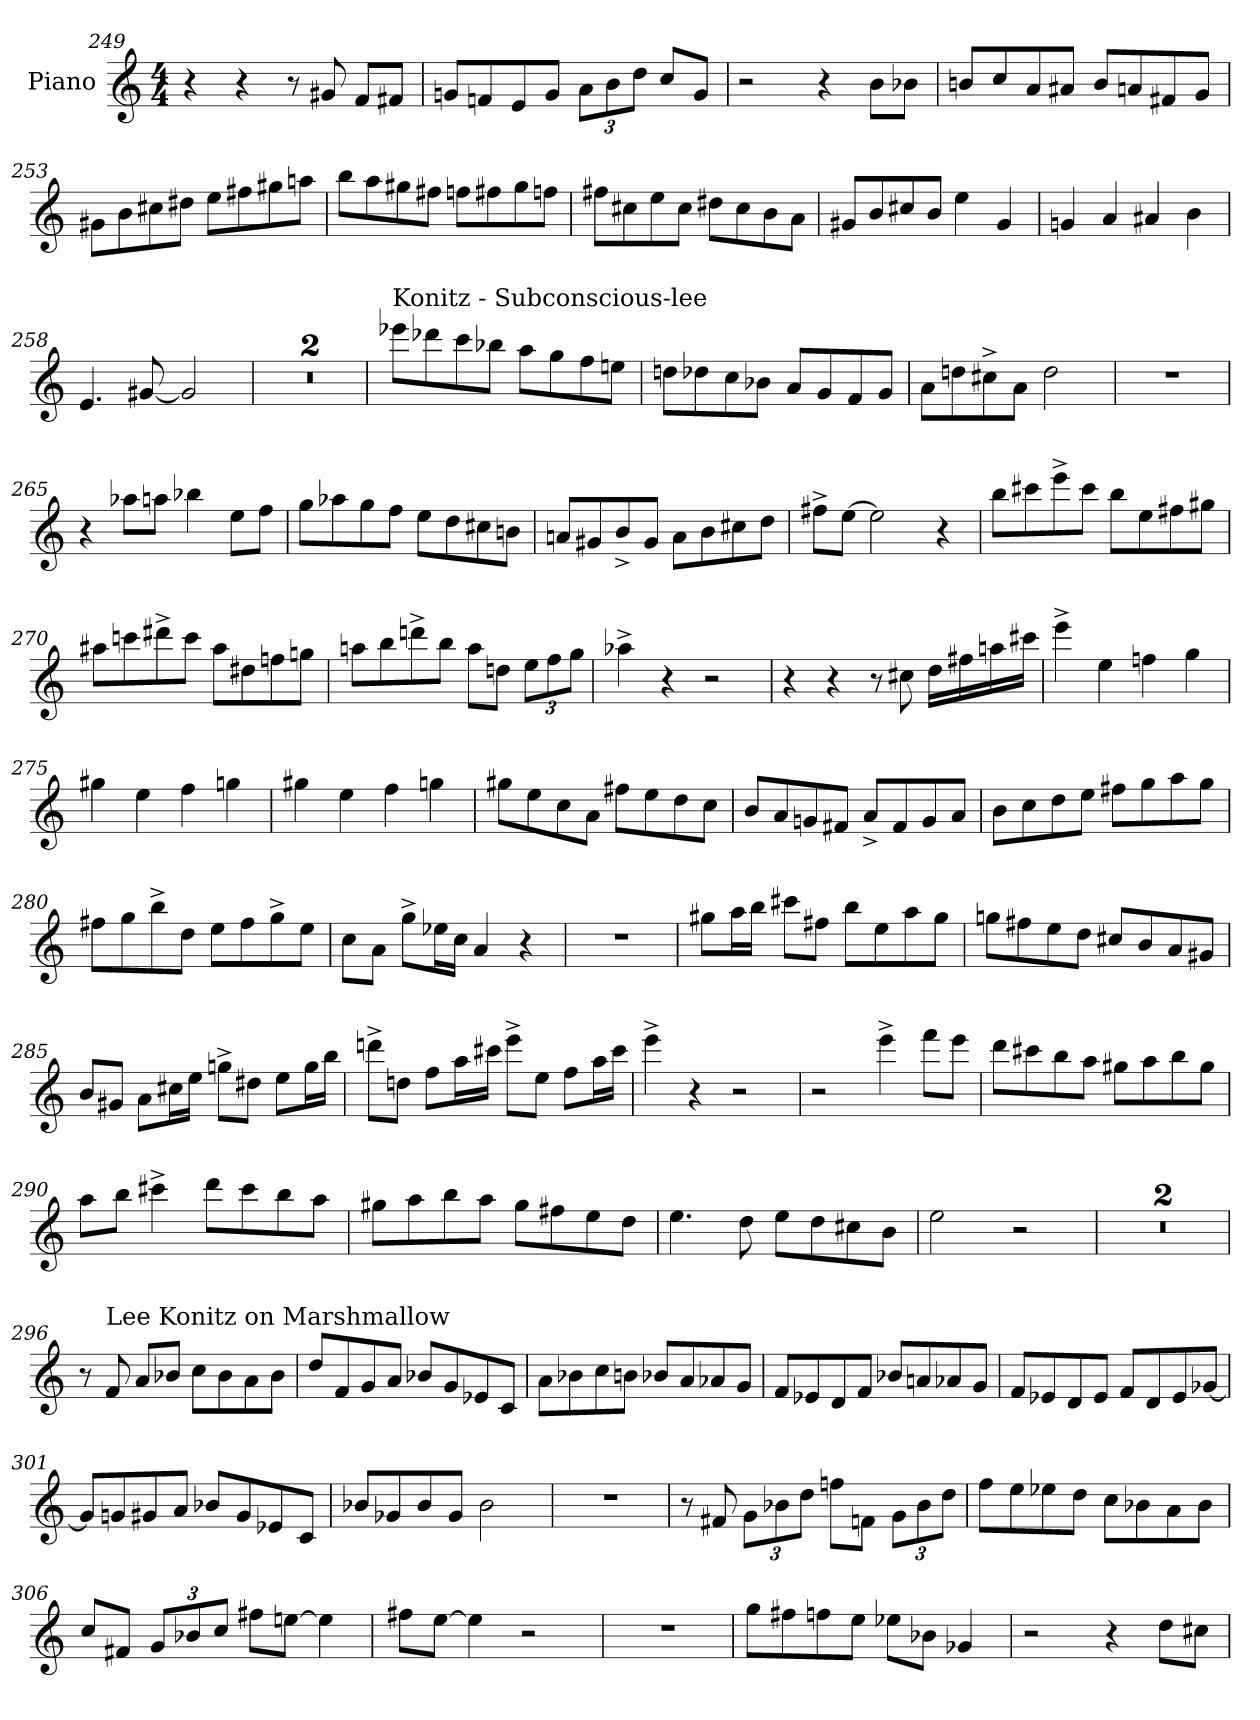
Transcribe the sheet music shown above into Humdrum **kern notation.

**kern
*part1
*staff1
*I"Piano
*I'Pno.
*clefG2
*k[]
*M4/4
=249
4r
4r
8r
8g#X/
8f/L
8f#X/J
=250
8gn/L
8fn/
8e/
8g/J
*Xbrackettup
12a\L
12b\
12dd\J
8cc/L
8g/J
=251
2r
4r
8b\L
8b-X\J
!!LO:LB:g=z
=252
8bn/L
8cc/
8a/
8a#X/J
8b/L
8an/
8f#X/
8g/J
=253
8g#X\L
8b\
8cc#X\
8dd#X\J
8ee\L
8ff#X\
8gg#X\
8aan\J
=254
8bb\L
8aa\
8gg#X\
8ff#X\J
8ffn\L
8ff#X\
8gg#\
8ffn\J
=255
8ff#X\L
8cc#X\
8ee\
8cc#\J
8dd#X\L
8cc#\
8b\
8a\J
!!LO:LB:g=z
=256
8g#X/L
8b/
8cc#X/
8b/J
4ee\
4g#/
=257
4gn/
4a/
4a#X/
4b\
=258
4.e/
[8g#X/
2g#/]
=259
1r
=260
1r
!!LO:PB:g=z
=261
!LO:TX:a:t=Konitz - Subconscious-lee
8eee-X\L
8ddd-X\
8ccc\
8bb-X\J
8aa\L
8gg\
8ff\
8een\J
=262
8ddn\L
8dd-X\
8cc\
8b-X\J
8a/L
8g/
8f/
8g/J
=263
8a\L
8ddn\
8cc#X^\
8a\J
2dd\
=264
1r
=265
4r
8aa-X\L
8aan\J
4bb-X\
8ee\L
8ff\J
=266
8gg\L
8aa-X\
8gg\
8ff\J
8ee\L
8dd\
8cc#X\
8bn\J
!!LO:LB:g=z
=267
8an/L
8g#X/
8b^/
8g#/J
8a\L
8b\
8cc#X\
8dd\J
=268
8ff#X^\L
[8ee\J
2ee\]
4r
=269
8bb\L
8ccc#X\
8eee^\
8ccc#\J
8bb\L
8ee\
8ff#X\
8gg#X\J
=270
8aa#X\L
8cccn\
8ddd#X^\
8ccc\J
8aa#\L
8dd#X\
8ffn\
8ggn\J
!!LO:LB:g=z
=271
8aan\L
8bb\
8dddn^\
8bb\J
8aa\L
8ddn\J
12ee\L
12ff\
12gg\J
=272
4aa-X^\
4r
2r
=273
4r
4r
8r
8cc#X\
16dd\LL
16ff#X\
16aan\
16ccc#X\JJ
=274
4eee^\
4ee\
4ffn\
4gg\
=275
4gg#X\
4ee\
4ff\
4ggn\
=276
4gg#X\
4ee\
4ff\
4ggn\
!!LO:LB:g=z
=277
8gg#X\L
8ee\
8cc\
8a\J
8ff#X\L
8ee\
8dd\
8cc\J
=278
8b/L
8a/
8gn/
8f#X/J
8a^/L
8f#/
8g/
8a/J
=279
8b\L
8cc\
8dd\
8ee\J
8ff#X\L
8gg\
8aa\
8gg\J
=280
8ff#X\L
8gg\
8bb^\
8dd\J
8ee\L
8ff#\
8gg^\
8ee\J
=281
8cc\L
8a\J
8gg^\L
16ee-X\L
16cc\JJ
4a/
4r
=282
1r
!!LO:LB:g=z
=283
8gg#X\L
16aa\L
16bb\JJ
8ccc#X\L
8ff#X\J
8bb\L
8ee\
8aa\
8gg#\J
=284
8ggn\L
8ff#X\
8ee\
8dd\J
8cc#X/L
8b/
8a/
8g#X/J
=285
8b/L
8g#X/J
8a\L
16cc#X\L
16ee\JJ
8ggn^\L
8dd#X\J
8ee\L
16gg\L
16bb\JJ
=286
8dddn^\L
8ddn\J
8ff\L
16aa\L
16ccc#X\JJ
8eee^\L
8ee\J
8ff\L
16aa\L
16ccc#\JJ
!!LO:LB:g=z
=287
4eee^\
4r
2r
=288
2r
4eee^\
8fff\L
8eee\J
=289
8ddd\L
8ccc#X\
8bb\
8aa\J
8gg#X\L
8aa\
8bb\
8gg#\J
=290
8aa\L
8bb\J
4ccc#X^\
8ddd\L
8ccc#\
8bb\
8aa\J
=291
8gg#X\L
8aa\
8bb\
8aa\J
8gg#\L
8ff#X\
8ee\
8dd\J
!!LO:LB:g=z
=292
4.ee\
8dd\
8ee\L
8dd\
8cc#X\
8b\J
=293
2ee\
2r
=294
1r
=295
1r
!!LO:PB:g=z
=296
8r
!LO:TX:a:t=Lee Konitz on Marshmallow
8f/
8a/L
8b-X/J
8cc\L
8b-\
8a\
8b-\J
=297
8dd/L
8f/
8g/
8a/J
8b-X/L
8g/
8e-X/
8c/J
=298
8a\L
8b-X\
8cc\
8bn\J
8b-X/L
8a/
8a-X/
8g/J
=299
8f/L
8e-X/
8d/
8f/J
8b-X/L
8an/
8a-X/
8g/J
!!LO:LB:g=z
=300
8f/L
8e-X/
8d/
8e-/J
8f/L
8d/
8e-/
[8g-X/J
=301
8g-/L]
8gn/
8g#X/
8a/J
8b-X/L
8g#/
8e-X/
8c/J
=302
8b-X/L
8g-X/
8b-/
8g-/J
2b-\
=303
1r
=304
8r
8f#X/
12g\L
12b-X\
12dd\J
8ffn\L
8fn\J
12g\L
12b-\
12dd\J
!!LO:LB:g=z
=305
8ff\L
8ee\
8ee-X\
8dd\J
8cc\L
8b-X\
8a\
8b-\J
=306
8cc/L
8f#X/J
12g/L
12b-X/
12cc/J
8ff#X\L
[8een\J
4ee\]
=307
8ff#X\L
[8ee\J
4ee\]
2r
=308
1r
=309
8gg\L
8ff#X\
8ffn\
8ee\J
8ee-X\L
8b-X\J
4g-X/
=310
2r
4r
8dd\L
8cc#X\J
=
*-
